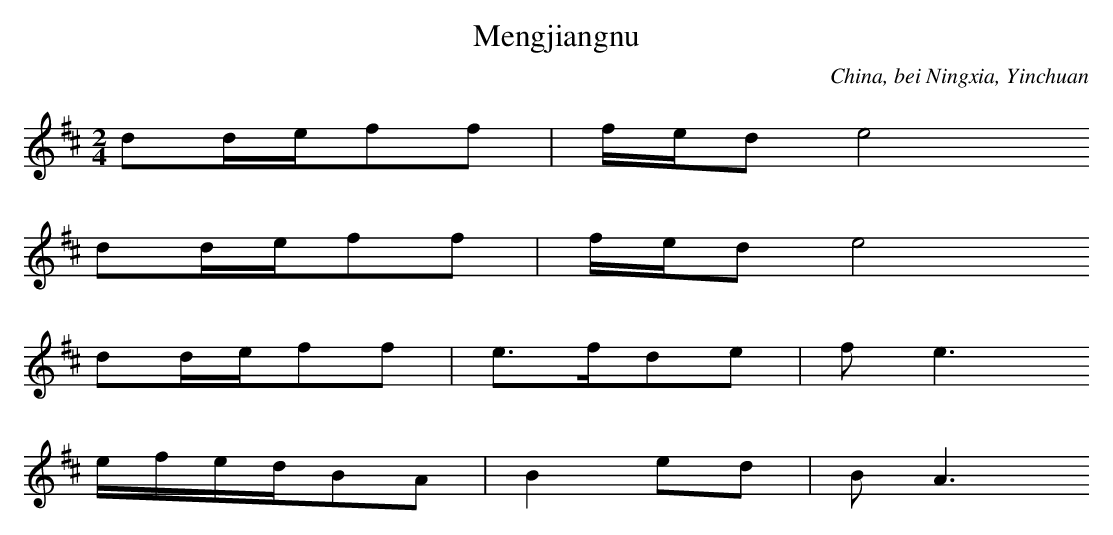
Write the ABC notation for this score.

X:1
T: Mengjiangnu
O: China, bei Ningxia, Yinchuan
M: 2/4
L: 1/16
K: D
d2def2f2 | fed2e8
d2def2f2 | fed2e8
d2def2f2 | e3fd2e2 | f2e6
efedB2A2 | B4e2d2 | B2A6
